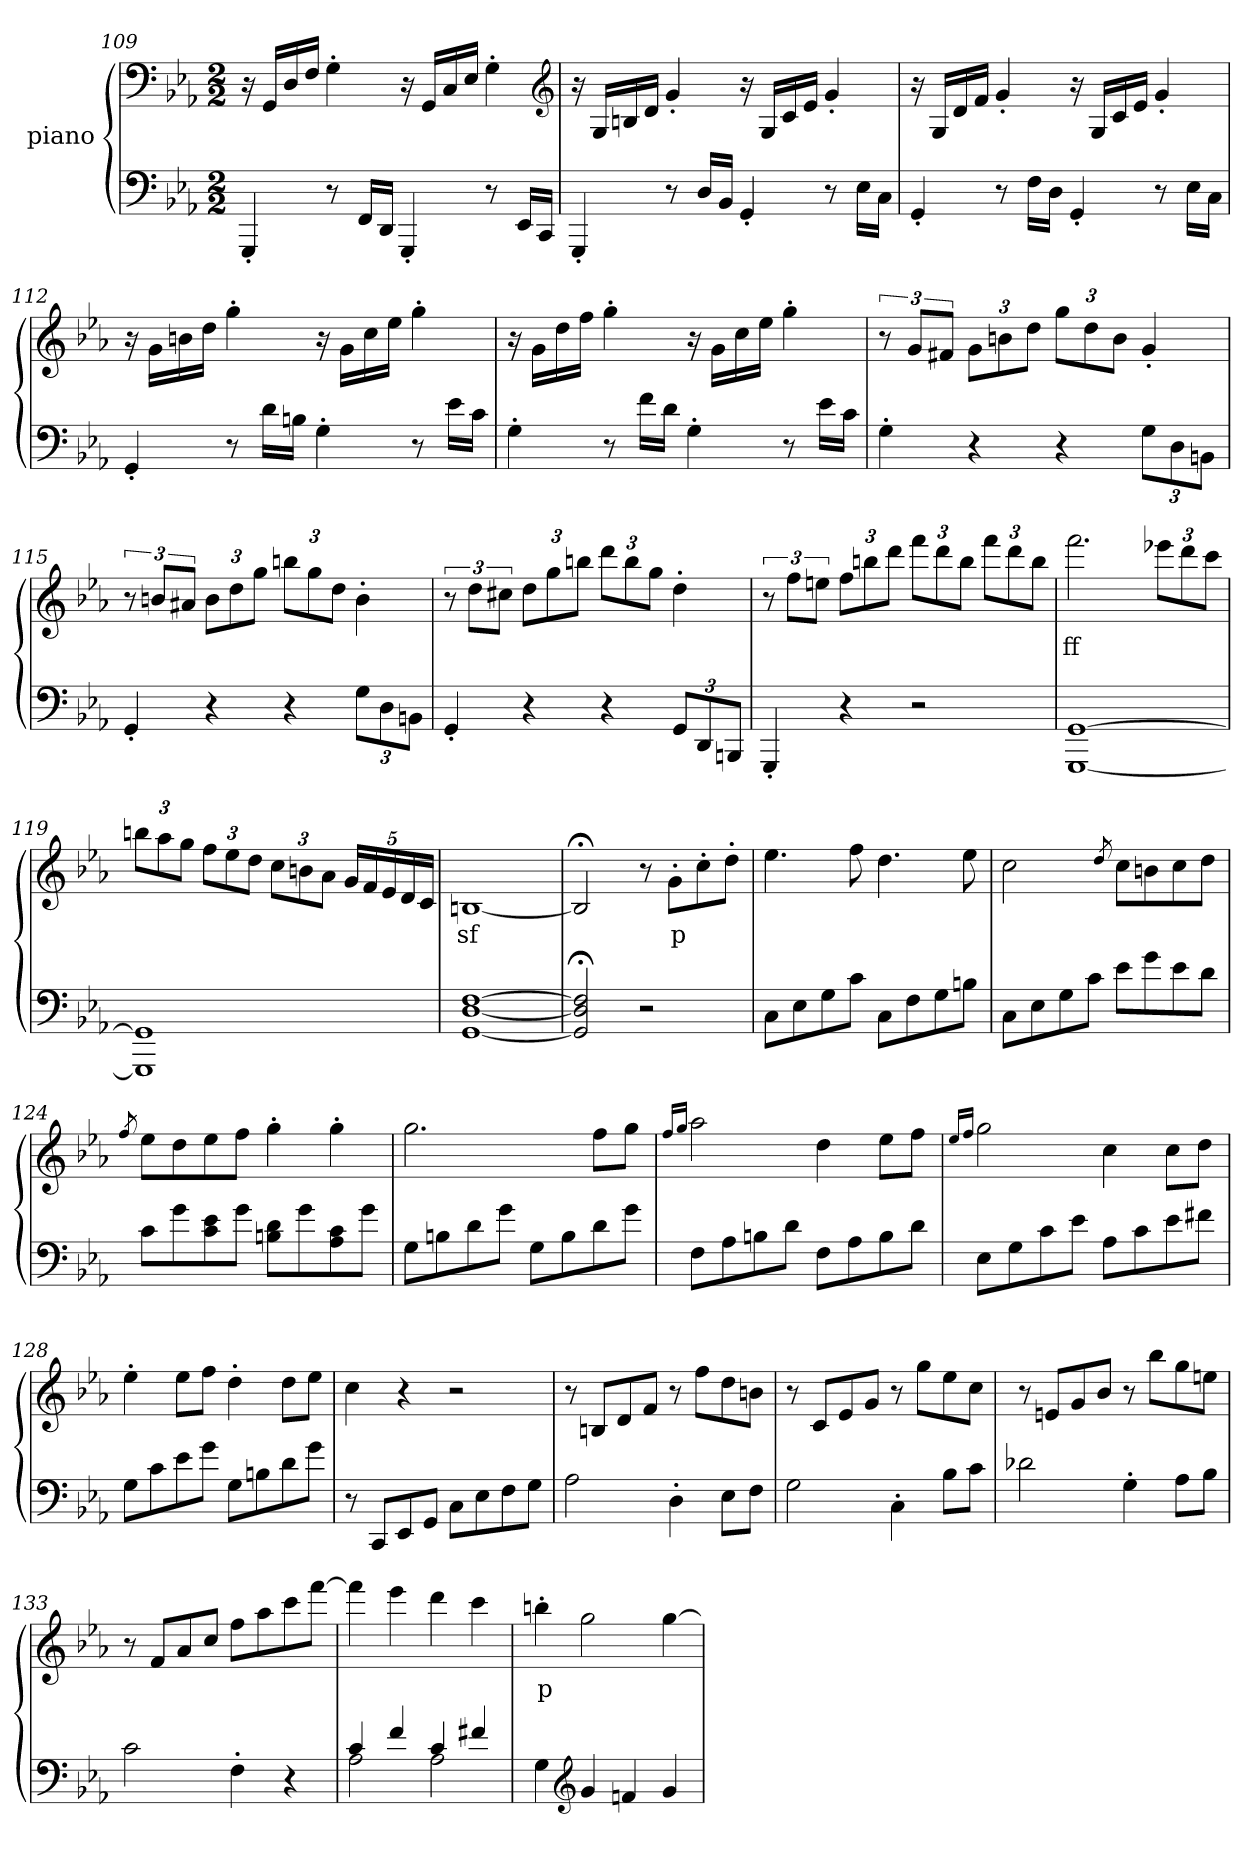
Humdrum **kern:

**kern	**kern	**text
*part2	*part1	*part1
*staff2	*staff1	*staff1
*	*I"piano	*
*clefF4	*clefF4	*
*k[b-e-a-]	*k[b-e-a-]	*
*c:	*c:	*
*M2/2	*M2/2	*
=109	=109	=109
4GGG'>	16r	.
.	16GGLL	.
.	16D	.
.	16FJJ	.
8r	4G'>	.
16FFLL	.	.
16DDJJ	.	.
4GGG'>	16r	.
.	16GGLL	.
.	16C	.
.	16E-JJ	.
8r	4G'>	.
16EE-LL	.	.
16CCJJ	.	.
*	*clefG2	*
=110	=110	=110
4GGG'>	16r	.
.	16GLL	.
.	16Bn	.
.	16dJJ	.
8r	4g'>	.
16DLL	.	.
16BB-JJ	.	.
4GG'>	16r	.
.	16GLL	.
.	16c	.
.	16e-JJ	.
8r	4g'>	.
16E-LL	.	.
16CJJ	.	.
=111	=111	=111
4GG'>	16r	.
.	16GLL	.
.	16d	.
.	16fJJ	.
8r	4g'>	.
16FLL	.	.
16DJJ	.	.
4GG'>	16r	.
.	16GLL	.
.	16c	.
.	16e-JJ	.
8r	4g'>	.
16E-LL	.	.
16CJJ	.	.
=112	=112	=112
4GG'>	16r	ff
.	16gLL	.
.	16bn	.
.	16ddJJ	.
8r	4gg'>	.
16dLL	.	.
16BnJJ	.	.
4G'>	16r	.
.	16gLL	.
.	16cc	.
.	16ee-JJ	.
8r	4gg'>	.
16e-LL	.	.
16cJJ	.	.
=113	=113	=113
4G'>	16r	.
.	16gLL	.
.	16dd	.
.	16ffJJ	.
8r	4gg'>	.
16fLL	.	.
16dJJ	.	.
4G'>	16r	.
.	16gLL	.
.	16cc	.
.	16ee-JJ	.
8r	4gg'>	.
16e-LL	.	.
16cJJ	.	.
=114	=114	=114
4G'>	12r	.
.	12gL	.
.	12f#XJ	.
4r	12gL	.
.	12bn	.
.	12ddJ	.
4r	12ggL	.
.	12dd	.
.	12bJ	.
12GL	4g'>	.
12D	.	.
12BBnJ	.	.
=115	=115	=115
4GG'>	12r	.
.	12bnL	.
.	12a#XJ	.
4r	12bL	.
.	12dd	.
.	12ggJ	.
4r	12bbnL	.
.	12gg	.
.	12ddJ	.
12GL	4b'>	.
12D	.	.
12BBnJ	.	.
=116	=116	=116
4GG'>	12r	.
.	12ddL	.
.	12cc#XJ	.
4r	12ddL	.
.	12gg	.
.	12bbnJ	.
4r	12dddL	.
.	12bb	.
.	12ggJ	.
12GGL	4dd'>	.
12DD	.	.
12BBBnJ	.	.
=117	=117	=117
4GGG'>	12r	.
.	12ffL	.
.	12eenJ	.
4r	12ffL	.
.	12bbn	.
.	12dddJ	.
2r	12fffL	.
.	12ddd	.
.	12bbJ	.
.	12fffL	.
.	12ddd	.
.	12bbJ	.
=118	=118	=118
[1GGG [1GG	2.fff	ff
.	12eee-XL	.
.	12ddd	.
.	12cccJ	.
=119	=119	=119
1GGG] 1GG]	12bbnL	.
.	12aa-	.
.	12ggJ	.
.	12ffL	.
.	12ee-	.
.	12ddJ	.
.	12ccL	.
.	12bn	.
.	12a-J	.
.	20gLL	.
.	20f	.
.	20e-	.
.	20d	.
.	20cJJ	.
=120	=120	=120
[1GG [1D [1F	[1Bn	sf
=121	=121	=121
2GG];< 2D];< 2F];<	2Bn;<]	.
2r	8r	.
.	8g'>L	p
.	8cc'>	.
.	8dd'>J	.
=122	=122	=122
8CL	4.ee-	.
8E-	.	.
8G	.	.
8cJ	8ff	.
8CL	4.dd	.
8F	.	.
8G	.	.
8BnJ	8ee-	.
=123	=123	=123
8CL	2cc	.
8E-	.	.
8G	.	.
8cJ	.	.
.	8qdd	.
8e-L	8ccL	.
8g	8bn	.
8e-	8cc	.
8dJ	8ddJ	.
=124	=124	=124
.	8qff	.
8cL	8ee-L	.
8g	8dd	.
8c 8e-	8ee-	.
8gJ	8ffJ	.
8Bn 8dL	4gg'>	.
8g	.	.
8A- 8c	4gg'>	.
8gJ	.	.
=125	=125	=125
8GL	2.gg	.
8Bn	.	.
8d	.	.
8gJ	.	.
8GL	.	.
8B	.	.
8d	8ffL	.
8gJ	8ggJ	.
=126	=126	=126
.	16qffLL	.
.	16qggJJ	.
8FL	2aa-	.
8A-	.	.
8Bn	.	.
8dJ	.	.
8FL	4dd	.
8A-	.	.
8B	8ee-L	.
8dJ	8ffJ	.
=127	=127	=127
.	16qee-LL	.
.	16qffJJ	.
8E-L	2gg	.
8G	.	.
8c	.	.
8e-J	.	.
8A-L	4cc	.
8c	.	.
8e-	8ccL	.
8f#XJ	8ddJ	.
=128	=128	=128
8GL	4ee-'>	.
8c	.	.
8e-	8ee-L	.
8gJ	8ffJ	.
8GL	4dd'>	.
8Bn	.	.
8d	8ddL	.
8gJ	8ee-J	.
=129	=129	=129
8r	4cc	.
8CCL	.	.
8EE-	4r	.
8GGJ	.	.
8CL	2r	.
8E-	.	.
8F	.	.
8GJ	.	.
=130	=130	=130
2A-	8r	.
.	8BnL	.
.	8d	.
.	8fJ	.
4D'>	8r	.
.	8ffL	.
8E-L	8dd	.
8FJ	8bnJ	.
=131	=131	=131
2G	8r	.
.	8cL	.
.	8e-	.
.	8gJ	.
4C'>\	8r	.
.	8ggL	.
8B-L	8ee-	.
8cJ	8ccJ	.
=132	=132	=132
2d-X	8r	.
.	8enL	.
.	8g	.
.	8b-J	.
4G'>	8r	.
.	8bb-L	.
8A-L	8gg	.
8B-J	8eenJ	.
=133	=133	=133
2c	8r	.
.	8fL	.
.	8a-	.
.	8ccJ	.
4F'>	8ffL	.
.	8aa-	.
4r	8ccc	.
.	[8fffJ	.
=134	=134	=134
*^	*	*
4c	2A-	4fff]	.
4f	.	4eee-	.
4c	2A-	4ddd	.
4f#X	.	4ccc	.
*v	*v	*	*
=135	=135	=135
4G	4bbn'>	p
*clefG2	*	*
4g	2gg	.
4fn	.	.
4g	[4gg	.
=	=	=
*-	*-	*-
